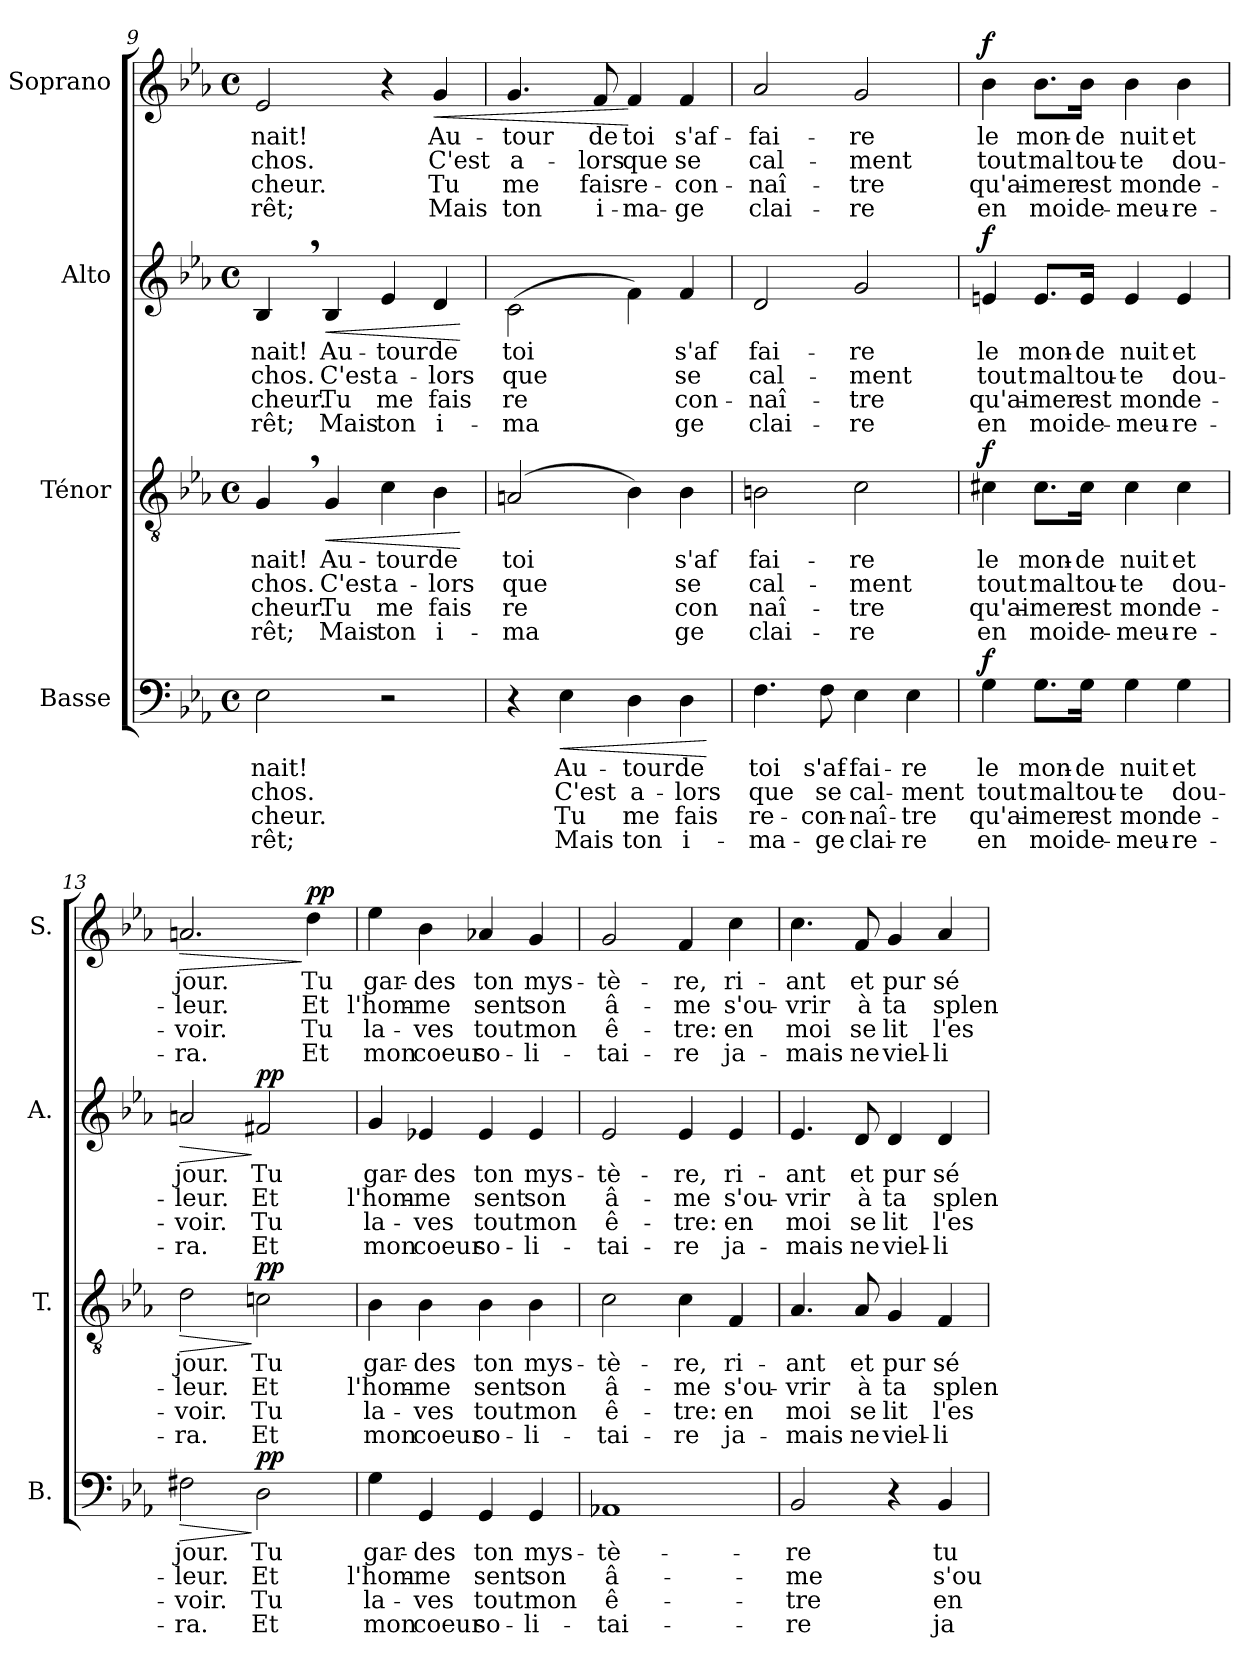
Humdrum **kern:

**kern	**text	**text	**text	**text	**dynam	**kern	**text	**text	**text	**text	**dynam	**kern	**text	**text	**text	**text	**dynam	**kern	**text	**text	**text	**text	**dynam
*part4	*part4	*part4	*part4	*part4	*part4	*part3	*part3	*part3	*part3	*part3	*part3	*part2	*part2	*part2	*part2	*part2	*part2	*part1	*part1	*part1	*part1	*part1	*part1
*staff4	*staff4	*staff4	*staff4	*staff4	*staff4	*staff3	*staff3	*staff3	*staff3	*staff3	*staff3	*staff2	*staff2	*staff2	*staff2	*staff2	*staff2	*staff1	*staff1	*staff1	*staff1	*staff1	*staff1
*I"Basse	*	*	*	*	*	*I"Ténor	*	*	*	*	*	*I"Alto	*	*	*	*	*	*I"Soprano	*	*	*	*	*
*I'B.	*	*	*	*	*	*I'T.	*	*	*	*	*	*I'A.	*	*	*	*	*	*I'S.	*	*	*	*	*
!!LO:LB:g=z
*clefF4	*	*	*	*	*	*clefGv2	*	*	*	*	*	*clefG2	*	*	*	*	*	*clefG2	*	*	*	*	*
*k[b-e-a-]	*	*	*	*	*	*k[b-e-a-]	*	*	*	*	*	*k[b-e-a-]	*	*	*	*	*	*k[b-e-a-]	*	*	*	*	*
*M4/4	*	*	*	*	*	*M4/4	*	*	*	*	*	*M4/4	*	*	*	*	*	*M4/4	*	*	*	*	*
*met(c)	*	*	*	*	*	*met(c)	*	*	*	*	*	*met(c)	*	*	*	*	*	*met(c)	*	*	*	*	*
=9	=9	=9	=9	=9	=9	=9	=9	=9	=9	=9	=9	=9	=9	=9	=9	=9	=9	=9	=9	=9	=9	=9	=9
!	!LO:LY:b	!LO:LY:b	!LO:LY:b	!LO:LY:b	!	!	!LO:LY:b	!LO:LY:b	!LO:LY:b	!LO:LY:b	!	!	!LO:LY:b:color=#FC0107	!LO:LY:b:color=#FC0107	!LO:LY:b:color=#FC0107	!LO:LY:b:color=#FC0107	!	!	!LO:LY:b	!LO:LY:b	!LO:LY:b	!LO:LY:b	!
2E-\	-nait!	-chos.	-cheur.	-rêt;	.	4G,/	-nait!	-chos.	-cheur.	-rêt;	.	4B-,i/	-nait!	-chos.	-cheur.	-rêt;	.	2e-/	-nait!	-chos.	-cheur.	-rêt;	.
!	!	!	!	!	!	!	!LO:LY:b	!LO:LY:b	!LO:LY:b	!LO:LY:b	!LO:HP:b	!	!LO:LY:b:color=#FC0107	!LO:LY:b:color=#FC0107	!LO:LY:b:color=#FC0107	!LO:LY:b:color=#FC0107	!LO:HP:b	!	!	!	!	!	!
.	.	.	.	.	.	4G/	Au-	C'est	Tu	Mais	<	4B-i/	Au-	C'est	Tu	Mais	<	.	.	.	.	.	.
!	!	!	!	!	!	!	!LO:LY:b	!LO:LY:b	!LO:LY:b	!LO:LY:b	!	!	!LO:LY:b:color=#FC0107	!LO:LY:b:color=#FC0107	!LO:LY:b:color=#FC0107	!LO:LY:b:color=#FC0107	!	!	!	!	!	!	!
2r	.	.	.	.	.	4c\	-tour	a-	me	ton	.	4e-i/	-tour	a-	me	ton	.	4r	.	.	.	.	.
!	!	!	!	!	!	!	!LO:LY:b	!LO:LY:b	!LO:LY:b	!LO:LY:b	!	!	!LO:LY:b:color=#FC0107	!LO:LY:b:color=#FC0107	!LO:LY:b:color=#FC0107	!LO:LY:b:color=#FC0107	!	!	!LO:LY:b	!LO:LY:b	!LO:LY:b	!LO:LY:b	!LO:HP:b
.	.	.	.	.	.	4B-\	de	-lors	fais	i-	.	4di/	de	-lors	fais	i-	.	4g/	Au-	C'est	Tu	Mais	<
.	.	.	.	.	.	.	.	.	.	.	[	.	.	.	.	.	[	.	.	.	.	.	.
=10	=10	=10	=10	=10	=10	=10	=10	=10	=10	=10	=10	=10	=10	=10	=10	=10	=10	=10	=10	=10	=10	=10	=10
!	!	!	!	!	!	!	!LO:LY:b	!LO:LY:b	!LO:LY:b	!LO:LY:b	!	!	!LO:LY:b:color=#FC0107	!LO:LY:b:color=#FC0107	!LO:LY:b:color=#FC0107	!LO:LY:b:color=#FC0107	!	!	!LO:LY:b	!LO:LY:b	!LO:LY:b	!LO:LY:b	!
4r	.	.	.	.	.	(2An/	toi	-que	re	-ma	.	(2ci\	toi	que	re	-ma	.	4.g/	-tour	a-	me	ton	.
!	!LO:LY:b	!LO:LY:b	!LO:LY:b	!LO:LY:b	!LO:HP:b	!	!	!	!	!	!	!	!	!	!	!	!	!	!	!	!	!	!
4E-\	-Au-	C'est	Tu	Mais	<	.	.	.	.	.	.	.	.	.	.	.	.	.	.	.	.	.	.
!	!	!	!	!	!	!	!	!	!	!	!	!	!	!	!	!	!	!	!LO:LY:b	!LO:LY:b	!LO:LY:b	!LO:LY:b	!
.	.	.	.	.	.	.	.	.	.	.	.	.	.	.	.	.	.	8f/	de	-lors	fais	i-	.
!	!LO:LY:b	!LO:LY:b	!LO:LY:b	!LO:LY:b	!	!	!	!	!	!	!	!	!	!	!	!	!	!	!LO:LY:b	!LO:LY:b	!LO:LY:b	!LO:LY:b	!
4D\	-tour	a-	me	ton	.	4B-\)	.	.	.	.	.	4fi\)	.	.	.	.	.	4f/	toi	que	re-	-ma-	[
!	!LO:LY:b	!LO:LY:b	!LO:LY:b	!LO:LY:b	!	!	!LO:LY:b	!LO:LY:b	!LO:LY:b	!LO:LY:b	!	!	!LO:LY:b:color=#FC0107	!LO:LY:b:color=#FC0107	!LO:LY:b:color=#FC0107	!LO:LY:b:color=#FC0107	!	!	!LO:LY:b	!LO:LY:b	!LO:LY:b	!LO:LY:b	!
4D\	de	-lors	fais	i-	.	4B-\	s'af	se	con	ge	.	4fi/	s'af	se	con-	ge	.	4f/	s'af-	se	-con-	-ge	.
.	.	.	.	.	[	.	.	.	.	.	.	.	.	.	.	.	.	.	.	.	.	.	.
=11	=11	=11	=11	=11	=11	=11	=11	=11	=11	=11	=11	=11	=11	=11	=11	=11	=11	=11	=11	=11	=11	=11	=11
!	!LO:LY:b	!LO:LY:b	!LO:LY:b	!LO:LY:b	!	!	!LO:LY:b	!LO:LY:b	!LO:LY:b	!LO:LY:b	!	!	!LO:LY:b:color=#FC0107	!LO:LY:b:color=#FC0107	!LO:LY:b:color=#FC0107	!LO:LY:b:color=#FC0107	!	!	!LO:LY:b	!LO:LY:b	!LO:LY:b	!LO:LY:b	!
4.F\	toi	que	re-	-ma-	.	2Bn\	-fai-	cal-	-naî-	clai-	.	2di/	-fai-	cal-	-naî-	clai-	.	2a-/	-fai-	cal-	-naî-	clai-	.
!	!LO:LY:b	!LO:LY:b	!LO:LY:b	!LO:LY:b	!	!	!	!	!	!	!	!	!	!	!	!	!	!	!	!	!	!	!
8F\	s'af-	se	-con-	-ge	.	.	.	.	.	.	.	.	.	.	.	.	.	.	.	.	.	.	.
!	!LO:LY:b	!LO:LY:b	!LO:LY:b	!LO:LY:b	!	!	!LO:LY:b	!LO:LY:b	!LO:LY:b	!LO:LY:b	!	!	!LO:LY:b:color=#FC0107	!LO:LY:b:color=#FC0107	!LO:LY:b:color=#FC0107	!LO:LY:b:color=#FC0107	!	!	!LO:LY:b	!LO:LY:b	!LO:LY:b	!LO:LY:b	!
4E-\	-fai-	cal-	-naî-	clai-	.	2c\	-re	-ment	-tre	-re	.	2gi/	-re	-ment	-tre	-re	.	2g/	-re	-ment	-tre	-re	.
!	!LO:LY:b	!LO:LY:b	!LO:LY:b	!LO:LY:b	!	!	!	!	!	!	!	!	!	!	!	!	!	!	!	!	!	!	!
4E-\	-re	-ment	-tre	-re	.	.	.	.	.	.	.	.	.	.	.	.	.	.	.	.	.	.	.
=12	=12	=12	=12	=12	=12	=12	=12	=12	=12	=12	=12	=12	=12	=12	=12	=12	=12	=12	=12	=12	=12	=12	=12
!	!LO:LY:b	!LO:LY:b	!LO:LY:b	!LO:LY:b	!LO:DY:a	!	!LO:LY:b	!LO:LY:b	!LO:LY:b	!LO:LY:b	!LO:DY:a	!	!LO:LY:b:color=#FC0107	!LO:LY:b:color=#FC0107	!LO:LY:b:color=#FC0107	!LO:LY:b:color=#FC0107	!LO:DY:a	!	!LO:LY:b	!LO:LY:b	!LO:LY:b	!LO:LY:b	!LO:DY:a
4G\	le	tout	qu'ai-	en	f	4c#X\	le	tout	qu'ai-	en	f	4eni/	le	tout	qu'ai-	en	f	4b-\	le	tout	qu'ai-	en	f
!	!LO:LY:b	!LO:LY:b	!LO:LY:b	!LO:LY:b	!	!	!LO:LY:b	!LO:LY:b	!LO:LY:b	!LO:LY:b	!	!	!LO:LY:b:color=#FC0107	!LO:LY:b:color=#FC0107	!LO:LY:b:color=#FC0107	!LO:LY:b:color=#FC0107	!	!	!LO:LY:b	!LO:LY:b	!LO:LY:b	!LO:LY:b	!
8.G\L	mon-	mal	-mer	moi	.	8.c#\L	mon-	mal	-mer	moi	.	8.ei/L	mon-	mal	-mer	moi	.	8.b-\L	mon-	mal	-mer	moi	.
!	!LO:LY:b	!LO:LY:b	!LO:LY:b	!LO:LY:b	!	!	!LO:LY:b	!LO:LY:b	!LO:LY:b	!LO:LY:b	!	!	!LO:LY:b:color=#FC0107	!LO:LY:b:color=#FC0107	!LO:LY:b:color=#FC0107	!LO:LY:b:color=#FC0107	!	!	!LO:LY:b	!LO:LY:b	!LO:LY:b	!LO:LY:b	!
16G\Jk	-de	tou-	est	de-	.	16c#\Jk	-de	tou-	est	de-	.	16ei/Jk	-de	tou-	est	de-	.	16b-\Jk	-de	tou-	est	de-	.
!	!LO:LY:b	!LO:LY:b	!LO:LY:b	!LO:LY:b	!	!	!LO:LY:b	!LO:LY:b	!LO:LY:b	!LO:LY:b	!	!	!LO:LY:b:color=#FC0107	!LO:LY:b:color=#FC0107	!LO:LY:b:color=#FC0107	!LO:LY:b:color=#FC0107	!	!	!LO:LY:b	!LO:LY:b	!LO:LY:b	!LO:LY:b	!
4G\	nuit	-te	mon	-meu-	.	4c#\	nuit	-te	mon	-meu-	.	4ei/	nuit	-te	mon	-meu-	.	4b-\	nuit	-te	mon	-meu-	.
!	!LO:LY:b	!LO:LY:b	!LO:LY:b	!LO:LY:b	!	!	!LO:LY:b	!LO:LY:b	!LO:LY:b	!LO:LY:b	!	!	!LO:LY:b:color=#FC0107	!LO:LY:b:color=#FC0107	!LO:LY:b:color=#FC0107	!LO:LY:b:color=#FC0107	!	!	!LO:LY:b	!LO:LY:b	!LO:LY:b	!LO:LY:b	!
4G\	et	dou-	de-	-re-	.	4c#\	et	dou-	de-	-re-	.	4ei/	et	dou-	de-	-re-	.	4b-\	et	dou-	de-	-re-	.
!!LO:PB:g=z
=13	=13	=13	=13	=13	=13	=13	=13	=13	=13	=13	=13	=13	=13	=13	=13	=13	=13	=13	=13	=13	=13	=13	=13
!	!LO:LY:b	!LO:LY:b	!LO:LY:b	!LO:LY:b	!LO:HP:b	!	!LO:LY:b	!LO:LY:b	!LO:LY:b	!LO:LY:b	!LO:HP:b	!	!LO:LY:b:color=#FC0107	!LO:LY:b:color=#FC0107	!LO:LY:b:color=#FC0107	!LO:LY:b:color=#FC0107	!LO:HP:b	!	!LO:LY:b	!LO:LY:b	!LO:LY:b	!LO:LY:b	!LO:HP:b
2F#X\	jour.	-leur.	-voir.	-ra.	>	2d\	jour.	-leur.	-voir.	-ra.	>	2ani/	jour.	-leur.	-voir.	-ra.	>	2.an/	jour.	-leur.	-voir.	-ra.	>
!	!LO:LY:b	!LO:LY:b	!LO:LY:b	!LO:LY:b	!LO:DY:n=1:a	!	!LO:LY:b	!LO:LY:b	!LO:LY:b	!LO:LY:b	!LO:DY:n=1:a	!	!LO:LY:b:color=#FC0107	!LO:LY:b:color=#FC0107	!LO:LY:b:color=#FC0107	!LO:LY:b:color=#FC0107	!LO:DY:n=1:a	!	!	!	!	!	!
2D\	Tu	Et	Tu	Et	] pp	2cn\	Tu	Et	Tu	Et	] pp	2f#Xi/	Tu	Et	Tu	Et	] pp	.	.	.	.	.	.
!	!	!	!	!	!	!	!	!	!	!	!	!	!	!	!	!	!	!	!LO:LY:b	!LO:LY:b	!LO:LY:b	!LO:LY:b	!LO:DY:n=1:a
.	.	.	.	.	.	.	.	.	.	.	.	.	.	.	.	.	.	4dd\	Tu	Et	Tu	Et	] pp
=14	=14	=14	=14	=14	=14	=14	=14	=14	=14	=14	=14	=14	=14	=14	=14	=14	=14	=14	=14	=14	=14	=14	=14
!	!LO:LY:b	!LO:LY:b	!LO:LY:b	!LO:LY:b	!	!	!LO:LY:b	!LO:LY:b	!LO:LY:b	!LO:LY:b	!	!	!LO:LY:b:color=#FC0107	!LO:LY:b:color=#FC0107	!LO:LY:b:color=#FC0107	!LO:LY:b:color=#FC0107	!	!	!LO:LY:b	!LO:LY:b	!LO:LY:b	!LO:LY:b	!
4G\	gar-	l'hom-	la-	mon	.	4B-\	gar-	l'hom-	la-	mon	.	4gi/	gar-	l'hom-	la-	mon	.	4ee-\	gar-	l'hom-	la-	mon	.
!	!LO:LY:b	!LO:LY:b	!LO:LY:b	!LO:LY:b	!	!	!LO:LY:b	!LO:LY:b	!LO:LY:b	!LO:LY:b	!	!	!LO:LY:b:color=#FC0107	!LO:LY:b:color=#FC0107	!LO:LY:b:color=#FC0107	!LO:LY:b:color=#FC0107	!	!	!LO:LY:b	!LO:LY:b	!LO:LY:b	!LO:LY:b	!
4GG/	-des	-me	-ves	coeur	.	4B-\	-des	-me	-ves	coeur	.	4e-Xi/	-des	-me	-ves	coeur	.	4b-\	-des	-me	-ves	coeur	.
!	!LO:LY:b	!LO:LY:b	!LO:LY:b	!LO:LY:b	!	!	!LO:LY:b	!LO:LY:b	!LO:LY:b	!LO:LY:b	!	!	!LO:LY:b:color=#FC0107	!LO:LY:b:color=#FC0107	!LO:LY:b:color=#FC0107	!LO:LY:b:color=#FC0107	!	!	!LO:LY:b	!LO:LY:b	!LO:LY:b	!LO:LY:b	!
4GG/	ton	sent	tout	so-	.	4B-\	ton	sent	tout	so-	.	4e-i/	ton	sent	tout	so-	.	4a-X/	ton	sent	tout	so-	.
!	!LO:LY:b	!LO:LY:b	!LO:LY:b	!LO:LY:b	!	!	!LO:LY:b	!LO:LY:b	!LO:LY:b	!LO:LY:b	!	!	!LO:LY:b:color=#FC0107	!LO:LY:b:color=#FC0107	!LO:LY:b:color=#FC0107	!LO:LY:b:color=#FC0107	!	!	!LO:LY:b	!LO:LY:b	!LO:LY:b	!LO:LY:b	!
4GG/	mys-	son	mon	-li-	.	4B-\	mys-	son	mon	-li-	.	4e-i/	mys-	son	mon	-li-	.	4g/	mys-	son	mon	-li-	.
=15	=15	=15	=15	=15	=15	=15	=15	=15	=15	=15	=15	=15	=15	=15	=15	=15	=15	=15	=15	=15	=15	=15	=15
!	!LO:LY:b	!LO:LY:b	!LO:LY:b	!LO:LY:b	!	!	!LO:LY:b	!LO:LY:b	!LO:LY:b	!LO:LY:b	!	!	!LO:LY:b:color=#FC0107	!LO:LY:b:color=#FC0107	!LO:LY:b:color=#FC0107	!LO:LY:b:color=#FC0107	!	!	!LO:LY:b	!LO:LY:b	!LO:LY:b	!LO:LY:b	!
1AA-X	-tè-	â-	-ê-	-tai-	.	2c\	-tè-	â-	ê-	-tai-	.	2e-i/	-tè-	â-	ê-	-tai-	.	2g/	-tè-	â-	ê-	-tai-	.
!	!	!	!	!	!	!	!LO:LY:b	!LO:LY:b	!LO:LY:b	!LO:LY:b	!	!	!LO:LY:b:color=#FC0107	!LO:LY:b:color=#FC0107	!LO:LY:b:color=#FC0107	!LO:LY:b:color=#FC0107	!	!	!LO:LY:b	!LO:LY:b	!LO:LY:b	!LO:LY:b	!
.	.	.	.	.	.	4c\	-re,	-me	-tre:	-re	.	4e-i/	-re,	-me	-tre:	-re	.	4f/	-re,	-me	-tre:	-re	.
!	!	!	!	!	!	!	!LO:LY:b	!LO:LY:b	!LO:LY:b	!LO:LY:b	!	!	!LO:LY:b:color=#FC0107	!LO:LY:b:color=#FC0107	!LO:LY:b:color=#FC0107	!LO:LY:b:color=#FC0107	!	!	!LO:LY:b	!LO:LY:b	!LO:LY:b	!LO:LY:b	!
.	.	.	.	.	.	4F/	ri-	s'ou-	en	ja-	.	4e-i/	ri-	s'ou-	en	ja-	.	4cc\	ri-	s'ou-	en	ja-	.
=16	=16	=16	=16	=16	=16	=16	=16	=16	=16	=16	=16	=16	=16	=16	=16	=16	=16	=16	=16	=16	=16	=16	=16
!	!LO:LY:b	!LO:LY:b	!LO:LY:b	!LO:LY:b	!	!	!LO:LY:b	!LO:LY:b	!LO:LY:b	!LO:LY:b	!	!	!LO:LY:b:color=#FC0107	!LO:LY:b:color=#FC0107	!LO:LY:b:color=#FC0107	!LO:LY:b:color=#FC0107	!	!	!LO:LY:b	!LO:LY:b	!LO:LY:b	!LO:LY:b	!
2BB-/	-re	-me	-tre	-re	.	4.A-/	-ant	-vrir	moi	-mais	.	4.e-i/	-ant	-vrir	moi	-mais	.	4.cc\	-ant	-vrir	moi	-mais	.
!	!	!	!	!	!	!	!LO:LY:b	!LO:LY:b	!LO:LY:b	!LO:LY:b	!	!	!LO:LY:b:color=#FC0107	!LO:LY:b:color=#FC0107	!LO:LY:b:color=#FC0107	!LO:LY:b:color=#FC0107	!	!	!LO:LY:b	!LO:LY:b	!LO:LY:b	!LO:LY:b	!
.	.	.	.	.	.	8A-/	et	à	se	ne	.	8di/	et	à	se	ne	.	8f/	et	à	se	ne	.
!	!	!	!	!	!	!	!LO:LY:b	!LO:LY:b	!LO:LY:b	!LO:LY:b	!	!	!LO:LY:b:color=#FC0107	!LO:LY:b:color=#FC0107	!LO:LY:b:color=#FC0107	!LO:LY:b:color=#FC0107	!	!	!LO:LY:b	!LO:LY:b	!LO:LY:b	!LO:LY:b	!
4r	.	.	.	.	.	4G/	pur	ta	lit	viel-	.	4di/	pur	ta	lit	viel-	.	4g/	pur	ta	lit	viel-	.
!	!LO:LY:b	!LO:LY:b	!LO:LY:b	!LO:LY:b	!	!	!LO:LY:b	!LO:LY:b	!LO:LY:b	!LO:LY:b	!	!	!LO:LY:b:color=#FC0107	!LO:LY:b:color=#FC0107	!LO:LY:b:color=#FC0107	!LO:LY:b:color=#FC0107	!	!	!LO:LY:b	!LO:LY:b	!LO:LY:b	!LO:LY:b	!
4BB-/	tu	s'ou-	en	ja-	.	4F/	sé-	splen-	l'es-	-li-	.	4di/	sé-	splen-	l'es-	-li-	.	4a-/	sé-	splen-	l'es-	-li-	.
=	=	=	=	=	=	=	=	=	=	=	=	=	=	=	=	=	=	=	=	=	=	=	=
*-	*-	*-	*-	*-	*-	*-	*-	*-	*-	*-	*-	*-	*-	*-	*-	*-	*-	*-	*-	*-	*-	*-	*-
